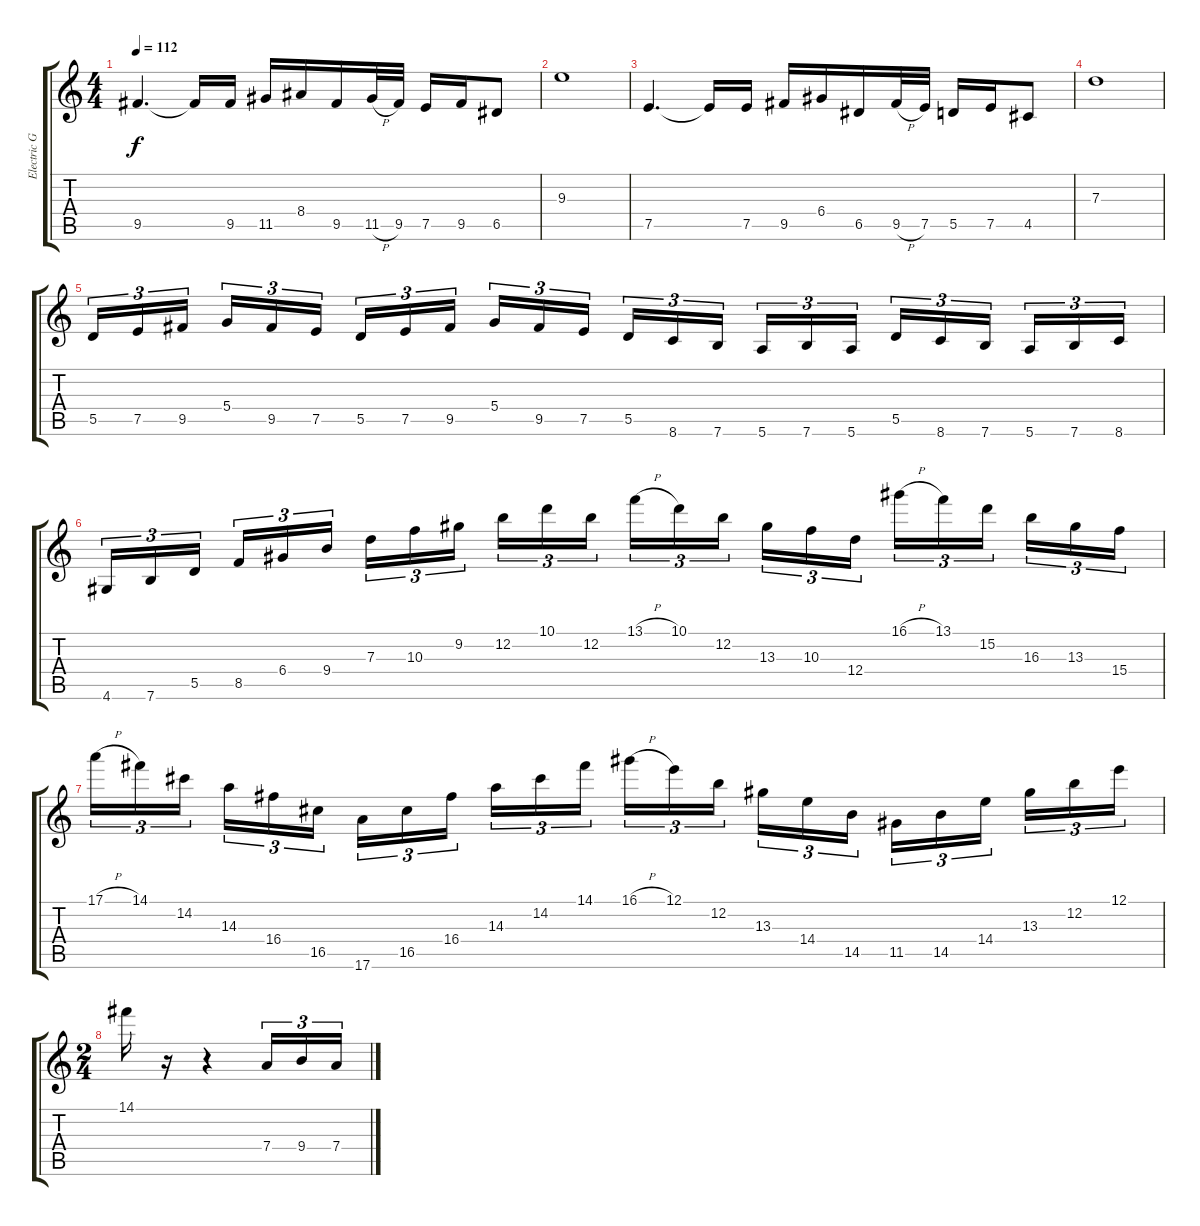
\track ("Electric Guitar 2" "Electric G") {instrument electricguitarjazz}
\staff {score tabs}
\tuning (E4 B3 G3 D3 A2 E2) {hide}
\ts (4 4)
\tempo 112
\clef g2
\ks c
9.5.4{d dy f} 9.5{t}.16 9.5.16 11.5.16 8.4.16 9.5.16 11.5{h}.32 9.5.32 7.5.16 9.5.16 6.5.8 |
9.3.1 |
7.5.4{d} 7.5{t}.16 7.5.16 9.5.16 6.4.16 6.5.16 9.5{h}.32 7.5.32 5.5.16 7.5.16 4.5.8 |
7.3.1 |
5.5.16{tu (3 2)} 7.5.16{tu (3 2)} 9.5.16{tu (3 2) beam splitsecondary} 5.4.16{tu (3 2)} 9.5.16{tu (3 2)} 7.5.16{tu (3 2)} 5.5.16{tu (3 2)} 7.5.16{tu (3 2)} 9.5.16{tu (3 2) beam splitsecondary} 5.4.16{tu (3 2)} 9.5.16{tu (3 2)} 7.5.16{tu (3 2)} 5.5.16{tu (3 2)} 8.6.16{tu (3 2)} 7.6.16{tu (3 2) beam splitsecondary} 5.6.16{tu (3 2)} 7.6.16{tu (3 2)} 5.6.16{tu (3 2)} 5.5.16{tu (3 2)} 8.6.16{tu (3 2)} 7.6.16{tu (3 2) beam splitsecondary} 5.6.16{tu (3 2)} 7.6.16{tu (3 2)} 8.6.16{tu (3 2)} |
4.6.16{tu (3 2)} 7.6.16{tu (3 2)} 5.5.16{tu (3 2) beam splitsecondary} 8.5.16{tu (3 2)} 6.4.16{tu (3 2)} 9.4.16{tu (3 2)} 7.3.16{tu (3 2)} 10.3.16{tu (3 2)} 9.2.16{tu (3 2) beam splitsecondary} 12.2.16{tu (3 2)} 10.1.16{tu (3 2)} 12.2.16{tu (3 2)} 13.1{h}.16{tu (3 2)} 10.1.16{tu (3 2)} 12.2.16{tu (3 2) beam splitsecondary} 13.3.16{tu (3 2)} 10.3.16{tu (3 2)} 12.4.16{tu (3 2)} 16.1{h}.16{tu (3 2)} 13.1.16{tu (3 2)} 15.2.16{tu (3 2) beam splitsecondary} 16.3.16{tu (3 2)} 13.3.16{tu (3 2)} 15.4.16{tu (3 2)} |
17.1{h}.16{tu (3 2)} 14.1.16{tu (3 2)} 14.2.16{tu (3 2) beam splitsecondary} 14.3.16{tu (3 2)} 16.4.16{tu (3 2)} 16.5.16{tu (3 2)} 17.6.16{tu (3 2)} 16.5.16{tu (3 2)} 16.4.16{tu (3 2) beam splitsecondary} 14.3.16{tu (3 2)} 14.2.16{tu (3 2)} 14.1.16{tu (3 2)} 16.1{h}.16{tu (3 2)} 12.1.16{tu (3 2)} 12.2.16{tu (3 2) beam splitsecondary} 13.3.16{tu (3 2)} 14.4.16{tu (3 2)} 14.5.16{tu (3 2)} 11.5.16{tu (3 2)} 14.5.16{tu (3 2)} 14.4.16{tu (3 2) beam splitsecondary} 13.3.16{tu (3 2)} 12.2.16{tu (3 2)} 12.1.16{tu (3 2)} |
\ts (2 4)
14.1.16 r.16 r.4 7.4.16{tu (3 2)} 9.4.16{tu (3 2)} 7.4.16{tu (3 2)}
